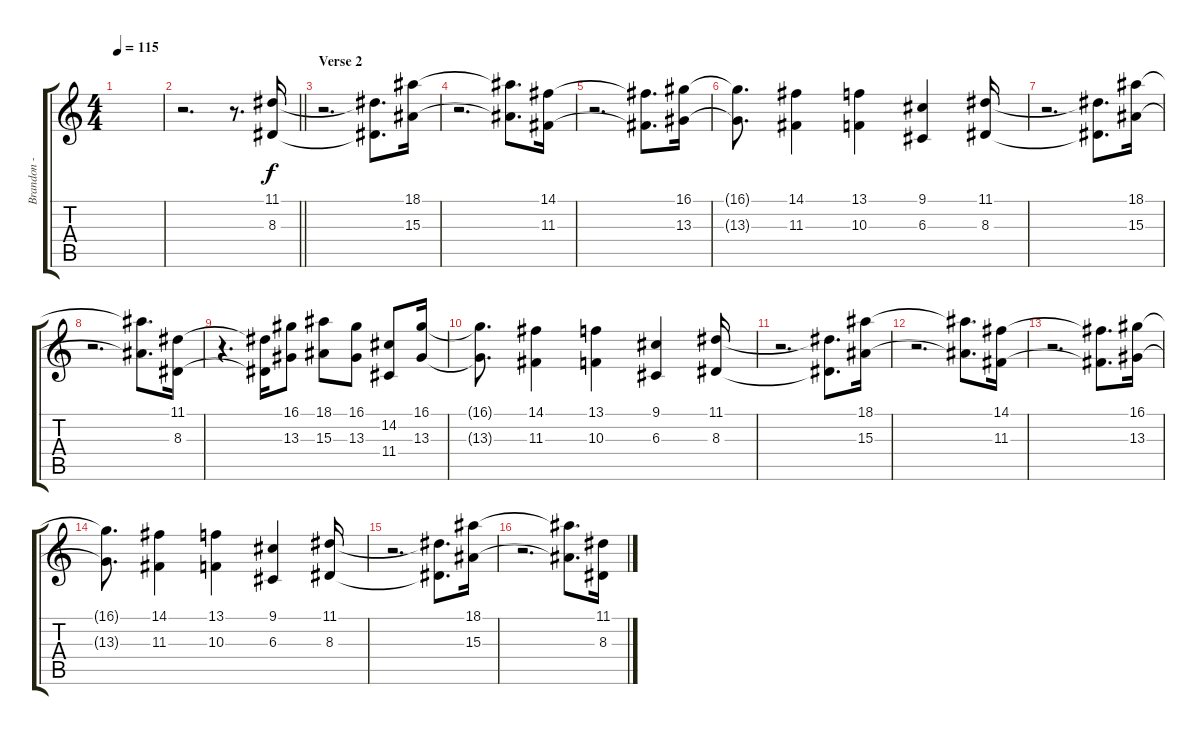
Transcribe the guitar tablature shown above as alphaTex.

\track ("Brandon - Synth FX 1" "Brandon - ") {instrument tangoaccordion}
\staff {score tabs}
\tuning (E4 B3 G3 D3 A2 E2) {hide}
\ts (4 4)
\tempo 115
\clef g2
\ks c
|
\barLineRight lightlight
r.2{d} r.8{d} (11.1 8.3).16 |
\section ("" "Verse 2")
r.2{d} (11.1{t} 8.3{t}).8{d} (18.1 15.3).16 |
r.2{d} (18.1{t} 15.3{t}).8{d} (14.1 11.3).16 |
r.2{d} (14.1{t} 11.3{t}).8{d} (16.1 13.3).16 |
(16.1{t} 13.3{t}).8{d} (14.1 11.3).4 (13.1 10.3).4 (9.1 6.3).4 (11.1 8.3).16 |
r.2{d} (11.1{t} 8.3{t}).8{d} (18.1 15.3).16 |
r.2{d} (18.1{t} 15.3{t}).8{d} (11.1 8.3).16 |
r.4{d} (11.1{t} 8.3{t}).16 (16.1 13.3).8 (18.1 15.3).8 (16.1 13.3).8 (14.2 11.4).8 (16.1 13.3).16 |
(16.1{t} 13.3{t}).8{d} (14.1 11.3).4 (13.1 10.3).4 (9.1 6.3).4 (11.1 8.3).16 |
r.2{d} (11.1{t} 8.3{t}).8{d} (18.1 15.3).16 |
r.2{d} (18.1{t} 15.3{t}).8{d} (14.1 11.3).16 |
r.2{d} (14.1{t} 11.3{t}).8{d} (16.1 13.3).16 |
(16.1{t} 13.3{t}).8{d} (14.1 11.3).4 (13.1 10.3).4 (9.1 6.3).4 (11.1 8.3).16 |
r.2{d} (11.1{t} 8.3{t}).8{d} (18.1 15.3).16 |
r.2{d} (18.1{t} 15.3{t}).8{d} (11.1 8.3).16
